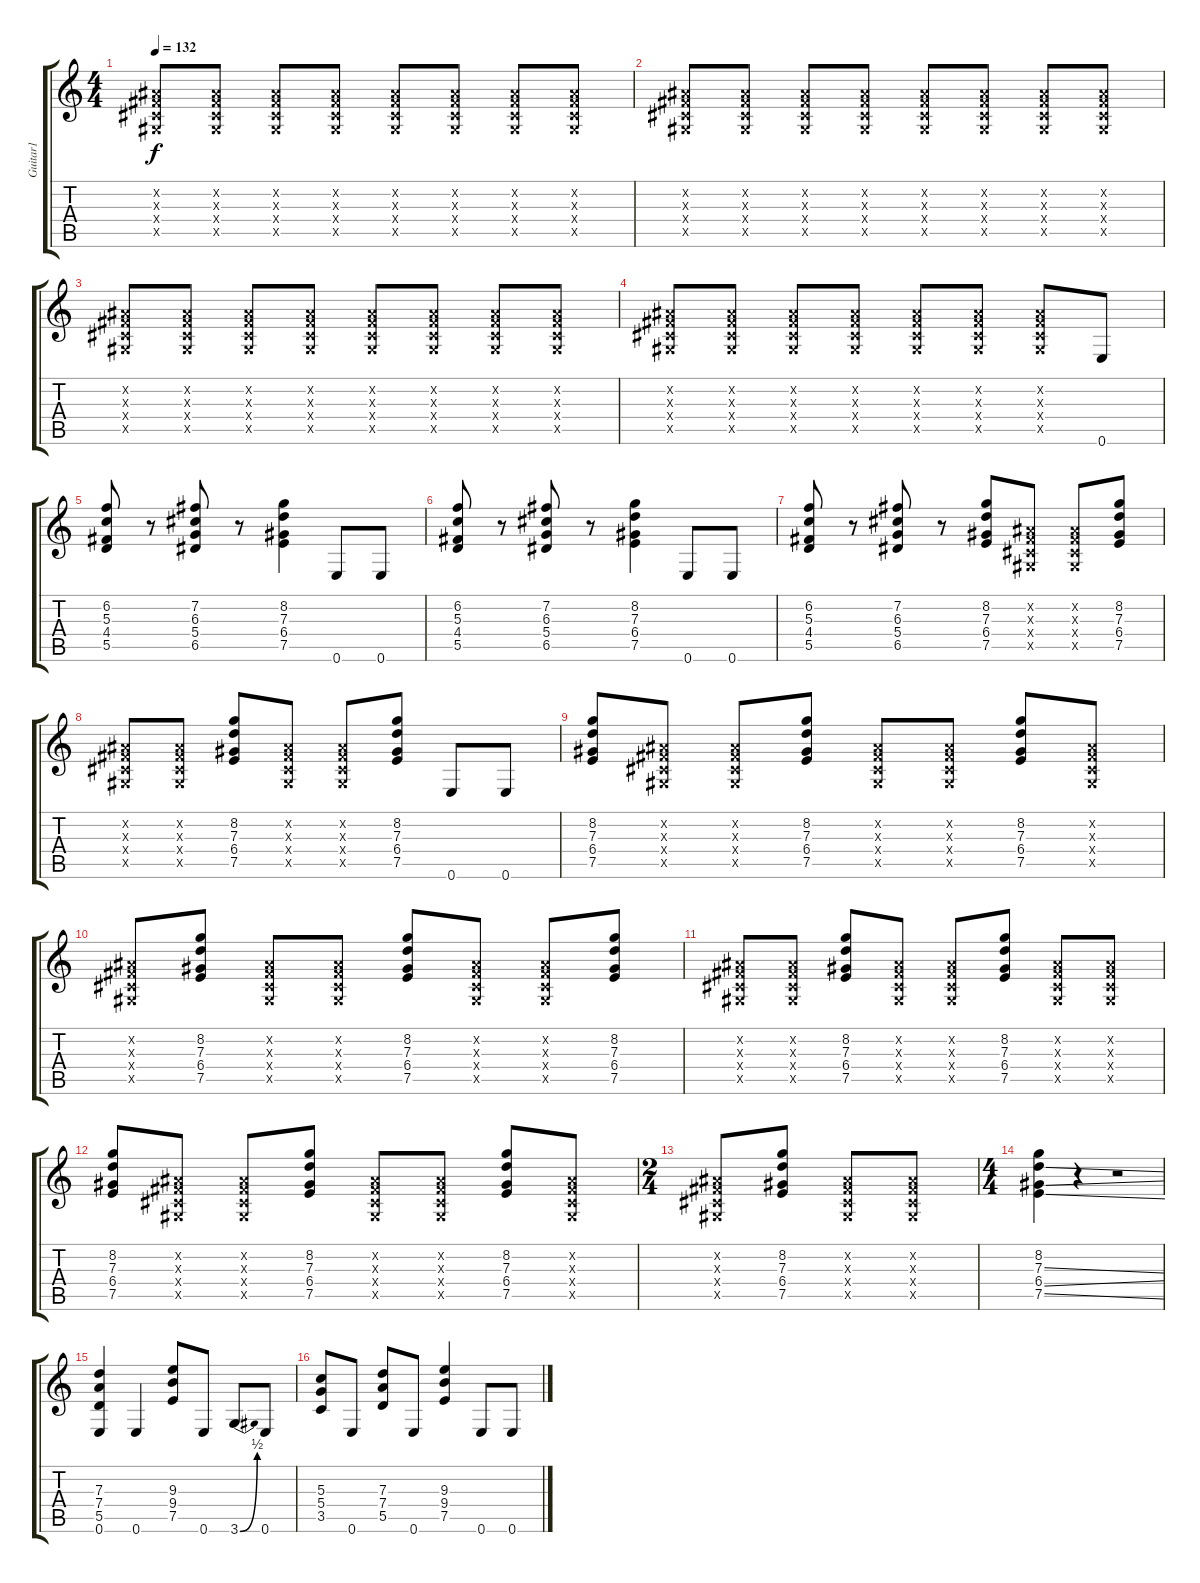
\track ("Guitar1" "Guitar1") {instrument distortionguitar}
\staff {score tabs}
\tuning (E4 B3 G3 D3 A2 E2) {hide}
\ts (4 4)
\tempo 132
\clef g2
\ks c
(-1.2{x} -1.3{x} -1.4{x} -1.5{x}).8{dy f} (-1.2{x} -1.3{x} -1.4{x} -1.5{x}).8 (-1.2{x} -1.3{x} -1.4{x} -1.5{x}).8 (-1.2{x} -1.3{x} -1.4{x} -1.5{x}).8 (-1.2{x} -1.3{x} -1.4{x} -1.5{x}).8 (-1.2{x} -1.3{x} -1.4{x} -1.5{x}).8 (-1.2{x} -1.3{x} -1.4{x} -1.5{x}).8 (-1.2{x} -1.3{x} -1.4{x} -1.5{x}).8 |
(-1.2{x} -1.3{x} -1.4{x} -1.5{x}).8 (-1.2{x} -1.3{x} -1.4{x} -1.5{x}).8 (-1.2{x} -1.3{x} -1.4{x} -1.5{x}).8 (-1.2{x} -1.3{x} -1.4{x} -1.5{x}).8 (-1.2{x} -1.3{x} -1.4{x} -1.5{x}).8 (-1.2{x} -1.3{x} -1.4{x} -1.5{x}).8 (-1.2{x} -1.3{x} -1.4{x} -1.5{x}).8 (-1.2{x} -1.3{x} -1.4{x} -1.5{x}).8 |
(-1.2{x} -1.3{x} -1.4{x} -1.5{x}).8 (-1.2{x} -1.3{x} -1.4{x} -1.5{x}).8 (-1.2{x} -1.3{x} -1.4{x} -1.5{x}).8 (-1.2{x} -1.3{x} -1.4{x} -1.5{x}).8 (-1.2{x} -1.3{x} -1.4{x} -1.5{x}).8 (-1.2{x} -1.3{x} -1.4{x} -1.5{x}).8 (-1.2{x} -1.3{x} -1.4{x} -1.5{x}).8 (-1.2{x} -1.3{x} -1.4{x} -1.5{x}).8 |
(-1.2{x} -1.3{x} -1.4{x} -1.5{x}).8 (-1.2{x} -1.3{x} -1.4{x} -1.5{x}).8 (-1.2{x} -1.3{x} -1.4{x} -1.5{x}).8 (-1.2{x} -1.3{x} -1.4{x} -1.5{x}).8 (-1.2{x} -1.3{x} -1.4{x} -1.5{x}).8 (-1.2{x} -1.3{x} -1.4{x} -1.5{x}).8 (-1.2{x} -1.3{x} -1.4{x} -1.5{x}).8 0.6.8 |
(6.2 5.3 4.4 5.5).8 r.8 (7.2 6.3 5.4 6.5).8 r.8 (8.2 7.3 6.4 7.5).4 0.6.8 0.6.8 |
(6.2 5.3 4.4 5.5).8 r.8 (7.2 6.3 5.4 6.5).8 r.8 (8.2 7.3 6.4 7.5).4 0.6.8 0.6.8 |
(6.2 5.3 4.4 5.5).8 r.8 (7.2 6.3 5.4 6.5).8 r.8 (8.2 7.3 6.4 7.5).8 (-1.2{x} -1.3{x} -1.4{x} -1.5{x}).8 (-1.2{x} -1.3{x} -1.4{x} -1.5{x}).8 (8.2 7.3 6.4 7.5).8 |
(-1.2{x} -1.3{x} -1.4{x} -1.5{x}).8 (-1.2{x} -1.3{x} -1.4{x} -1.5{x}).8 (8.2 7.3 6.4 7.5).8 (-1.2{x} -1.3{x} -1.4{x} -1.5{x}).8 (-1.2{x} -1.3{x} -1.4{x} -1.5{x}).8 (8.2 7.3 6.4 7.5).8 0.6.8 0.6.8 |
(8.2 7.3 6.4 7.5).8 (-1.2{x} -1.3{x} -1.4{x} -1.5{x}).8 (-1.2{x} -1.3{x} -1.4{x} -1.5{x}).8 (8.2 7.3 6.4 7.5).8 (-1.2{x} -1.3{x} -1.4{x} -1.5{x}).8 (-1.2{x} -1.3{x} -1.4{x} -1.5{x}).8 (8.2 7.3 6.4 7.5).8 (-1.2{x} -1.3{x} -1.4{x} -1.5{x}).8 |
(-1.2{x} -1.3{x} -1.4{x} -1.5{x}).8 (8.2 7.3 6.4 7.5).8 (-1.2{x} -1.3{x} -1.4{x} -1.5{x}).8 (-1.2{x} -1.3{x} -1.4{x} -1.5{x}).8 (8.2 7.3 6.4 7.5).8 (-1.2{x} -1.3{x} -1.4{x} -1.5{x}).8 (-1.2{x} -1.3{x} -1.4{x} -1.5{x}).8 (8.2 7.3 6.4 7.5).8 |
(-1.2{x} -1.3{x} -1.4{x} -1.5{x}).8 (-1.2{x} -1.3{x} -1.4{x} -1.5{x}).8 (8.2 7.3 6.4 7.5).8 (-1.2{x} -1.3{x} -1.4{x} -1.5{x}).8 (-1.2{x} -1.3{x} -1.4{x} -1.5{x}).8 (8.2 7.3 6.4 7.5).8 (-1.2{x} -1.3{x} -1.4{x} -1.5{x}).8 (-1.2{x} -1.3{x} -1.4{x} -1.5{x}).8 |
(8.2 7.3 6.4 7.5).8 (-1.2{x} -1.3{x} -1.4{x} -1.5{x}).8 (-1.2{x} -1.3{x} -1.4{x} -1.5{x}).8 (8.2 7.3 6.4 7.5).8 (-1.2{x} -1.3{x} -1.4{x} -1.5{x}).8 (-1.2{x} -1.3{x} -1.4{x} -1.5{x}).8 (8.2 7.3 6.4 7.5).8 (-1.2{x} -1.3{x} -1.4{x} -1.5{x}).8 |
\ts (2 4)
(-1.2{x} -1.3{x} -1.4{x} -1.5{x}).8 (8.2 7.3 6.4 7.5).8 (-1.2{x} -1.3{x} -1.4{x} -1.5{x}).8 (-1.2{x} -1.3{x} -1.4{x} -1.5{x}).8 |
\ts (4 4)
(8.2 7.3{ss} 6.4{ss} 7.5{ss}).4 r.4 r.2 |
(7.3 7.4 5.5 0.6).4 0.6.4 (9.3 9.4 7.5).8 0.6.8 3.6{be (bend 0 0 60 2)}.8 0.6.8 |
(5.3 5.4 3.5).8 0.6.8 (7.3 7.4 5.5).8 0.6.8 (9.3 9.4 7.5).4 0.6.8 0.6.8
